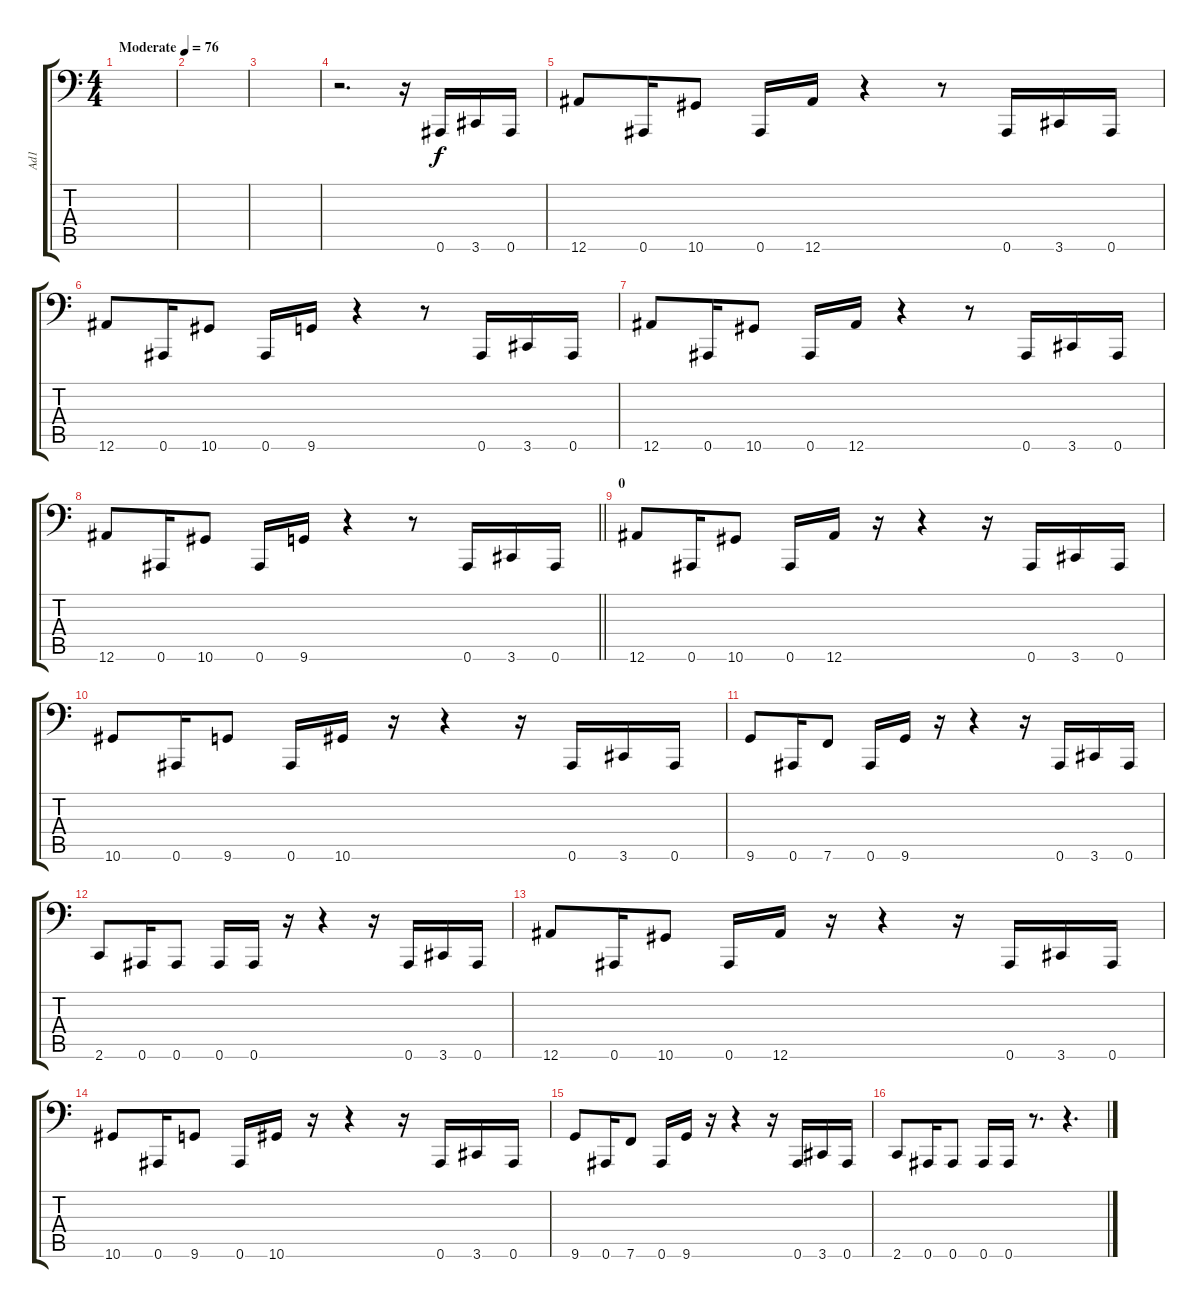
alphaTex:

\track ("Ad1" "Ad1") {instrument synthstrings1}
\staff {score tabs}
\tuning (C4 G3 Eb3 Bb2 F2 Bb1) {hide}
\ts (4 4)
\tempo (76 "Moderate")
\clef f4
\ks c
|
|
|
r.2{d} r.16 0.6.16 3.6.16 0.6.16 |
12.6.8 0.6.16 10.6.8 0.6.16 12.6.16 r.4 r.8 0.6.16 3.6.16 0.6.16 |
12.6.8 0.6.16 10.6.8 0.6.16 9.6.16 r.4 r.8 0.6.16 3.6.16 0.6.16 |
12.6.8 0.6.16 10.6.8 0.6.16 12.6.16 r.4 r.8 0.6.16 3.6.16 0.6.16 |
\barLineRight lightlight
12.6.8 0.6.16 10.6.8 0.6.16 9.6.16 r.4 r.8 0.6.16 3.6.16 0.6.16 |
\section ("" "0")
12.6.8 0.6.16 10.6.8 0.6.16 12.6.16 r.16 r.4 r.16 0.6.16 3.6.16 0.6.16 |
10.6.8 0.6.16 9.6.8 0.6.16 10.6.16 r.16 r.4 r.16 0.6.16 3.6.16 0.6.16 |
9.6.8 0.6.16 7.6.8 0.6.16 9.6.16 r.16 r.4 r.16 0.6.16 3.6.16 0.6.16 |
2.6.8 0.6.16 0.6.8 0.6.16 0.6.16 r.16 r.4 r.16 0.6.16 3.6.16 0.6.16 |
12.6.8 0.6.16 10.6.8 0.6.16 12.6.16 r.16 r.4 r.16 0.6.16 3.6.16 0.6.16 |
10.6.8 0.6.16 9.6.8 0.6.16 10.6.16 r.16 r.4 r.16 0.6.16 3.6.16 0.6.16 |
9.6.8 0.6.16 7.6.8 0.6.16 9.6.16 r.16 r.4 r.16 0.6.16 3.6.16 0.6.16 |
2.6.8 0.6.16 0.6.8 0.6.16 0.6.16 r.8{d} r.4{d}
